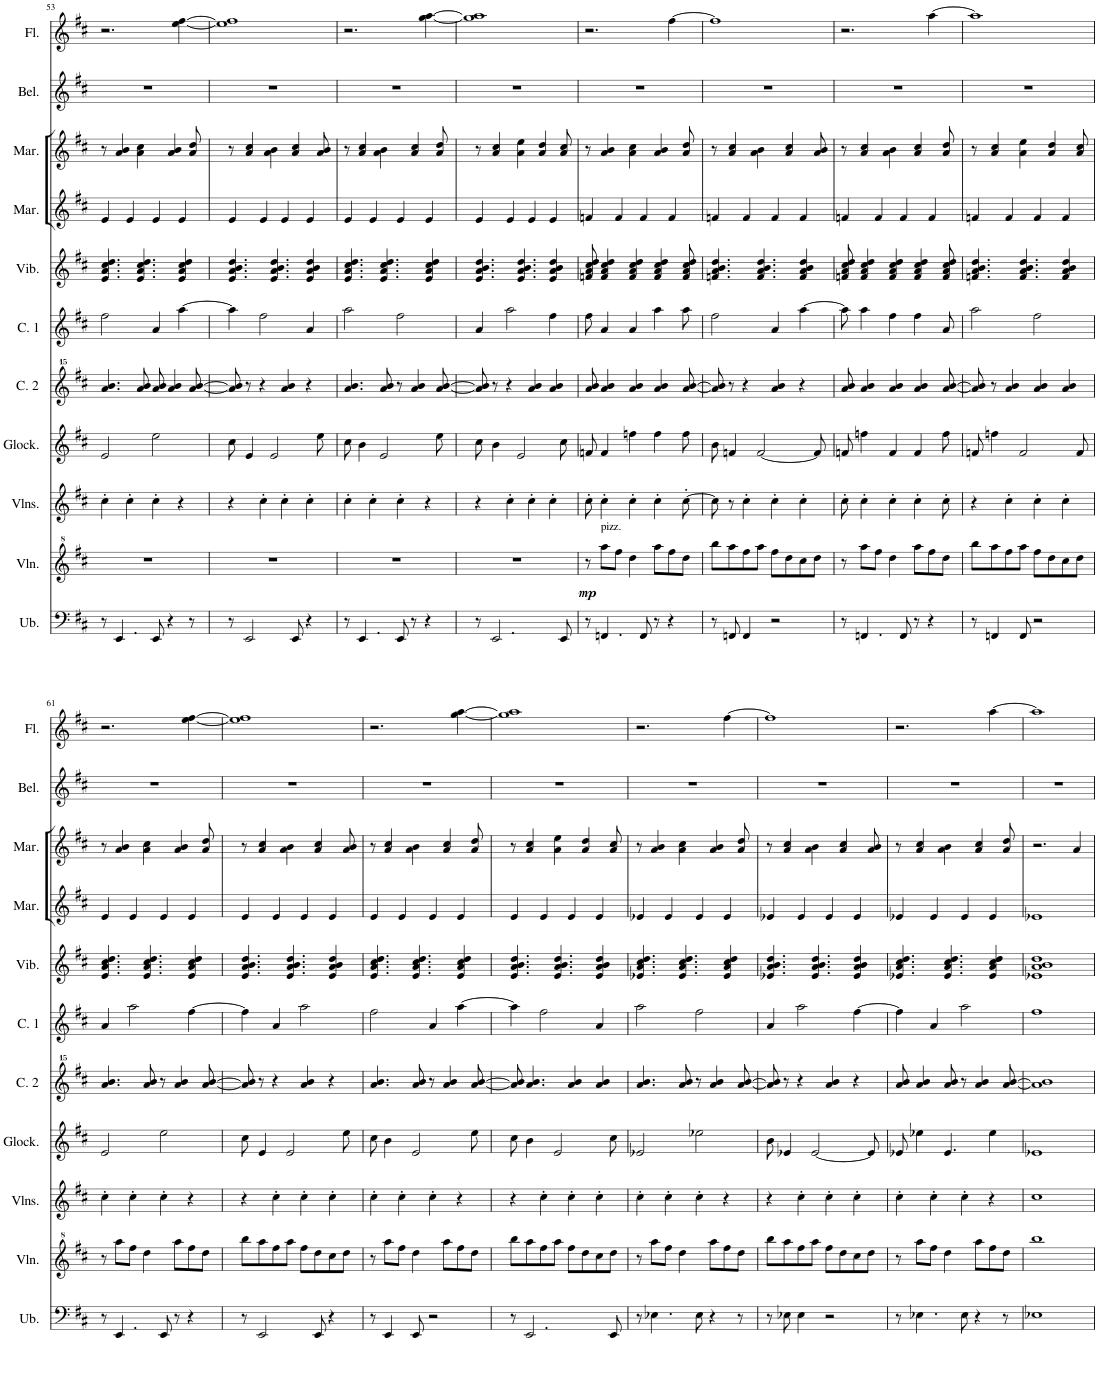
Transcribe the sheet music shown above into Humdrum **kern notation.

**kern	**kern	**dynam	**kern	**kern	**kern	**kern	**kern	**kern	**kern	**kern	**kern
*part11	*part10	*part10	*part9	*part8	*part7	*part6	*part5	*part4	*part3	*part2	*part1
*staff11	*staff10	*staff10	*staff9	*staff8	*staff7	*staff6	*staff5	*staff4	*staff3	*staff2	*staff1
*I"Upright Bass	*I"Violin	*	*I"Violins	*I"Glockenspiel	*I"Celesta 2	*I"Celesta 1	*I"Vibraphone	*I"Marimba	*I"Marimba	*I"Tubular Bells	*I"Flute
*I'Ub.	*I'Vln.	*	*I'Vlns.	*I'Glock.	*I'C. 2	*I'C. 1	*I'Vib.	*I'Mar.	*I'Mar.	*I'Bel.	*I'Fl.
!!LO:PB:g=z
*clefF4	*clefG^2	*	*clefG2	*clefG2	*clefG^^2	*clefG2	*clefG2	*clefG2	*clefG2	*clefG2	*clefG2
*Trd7c12	*	*	*	*Trd-14c-24	*	*	*	*	*	*	*
*k[f#c#]	*k[f#c#]	*	*k[f#c#]	*k[f#c#]	*k[f#c#]	*k[f#c#]	*k[f#c#]	*k[f#c#]	*k[f#c#]	*k[f#c#]	*k[f#c#]
*M4/4	*M4/4	*	*M4/4	*M4/4	*M4/4	*M4/4	*M4/4	*M4/4	*M4/4	*M4/4	*M4/4
=53	=53	=53	=53	=53	=53	=53	=53	=53	=53	=53	=53
8r	1r	.	4cc#'\	2e/	4.aaa/ 4.bbb/	2ff#\	4.e/ 4.a/ 4.cc#/ 4.dd/	4e/	8r	1r	2.r
4.EE/	.	.	.	.	.	.	.	.	4a/ 4b/	.	.
.	.	.	4cc#'\	.	.	.	.	4e/	.	.	.
.	.	.	.	.	8aaa/ 8bbb/	.	4.e/ 4.a/ 4.cc#/ 4.dd/	.	4a\ 4cc#\	.	.
8EE/	.	.	4cc#'\	2ee\	8aaa/ 8bbb/	4a/	.	4e/	.	.	.
4r	.	.	.	.	4aaa/ 4bbb/	.	.	.	4a/ 4b/	.	.
.	.	.	4r	.	.	[4aa\	4e/ 4a/ 4cc#/ 4dd/	4e/	.	.	[4ee\ [4ff#\
8r	.	.	.	.	[8aaa/ [8bbb/	.	.	.	8a/ 8dd/	.	.
=54	=54	=54	=54	=54	=54	=54	=54	=54	=54	=54	=54
8r	1r	.	4r	8cc#\	8aaa/] 8bbb/]	4aa\]	4.e/ 4.a/ 4.b/ 4.dd/	4e/	8r	1r	1ee] 1ff#]
2EE/	.	.	.	4e/	8r	.	.	.	4a/ 4cc#/	.	.
.	.	.	4cc#'\	.	4r	2ff#\	.	4e/	.	.	.
.	.	.	.	2e/	.	.	4.e/ 4.a/ 4.b/ 4.dd/	.	4a\ 4b\	.	.
.	.	.	4cc#'\	.	4aaa/ 4bbb/	.	.	4e/	.	.	.
8EE/	.	.	.	.	.	.	.	.	4a/ 4cc#/	.	.
4r	.	.	4cc#'\	.	4r	4a/	4e/ 4a/ 4b/ 4dd/	4e/	.	.	.
.	.	.	.	8ee\	.	.	.	.	8a/ 8b/	.	.
=55	=55	=55	=55	=55	=55	=55	=55	=55	=55	=55	=55
8r	1r	.	4cc#'\	8cc#\	4.aaa/ 4.bbb/	2aa\	4.e/ 4.a/ 4.cc#/ 4.dd/	4e/	8r	1r	2.r
4.EE/	.	.	.	4b\	.	.	.	.	4a/ 4cc#/	.	.
.	.	.	4cc#'\	.	.	.	.	4e/	.	.	.
.	.	.	.	2e/	8aaa/ 8bbb/	.	4.e/ 4.a/ 4.cc#/ 4.dd/	.	4a\ 4b\	.	.
8EE/	.	.	4cc#'\	.	8r	2ff#\	.	4e/	.	.	.
8r	.	.	.	.	4aaa/ 4bbb/	.	.	.	4a/ 4cc#/	.	.
4r	.	.	4r	.	.	.	4e/ 4a/ 4cc#/ 4dd/	4e/	.	.	[4gg\ [4aa\
.	.	.	.	8ee\	[8aaa/ [8bbb/	.	.	.	8a/ 8dd/	.	.
=56	=56	=56	=56	=56	=56	=56	=56	=56	=56	=56	=56
8r	1r	.	4r	8cc#\	8aaa/] 8bbb/]	4a/	4.e/ 4.a/ 4.b/ 4.dd/	4e/	8r	1r	1gg] 1aa]
2.EE/	.	.	.	4b\	8r	.	.	.	4a/ 4cc#/	.	.
.	.	.	4cc#'\	.	4r	2aa\	.	4e/	.	.	.
.	.	.	.	2e/	.	.	4.e/ 4.a/ 4.b/ 4.dd/	.	4a\ 4ee\	.	.
.	.	.	4cc#'\	.	4aaa/ 4bbb/	.	.	4e/	.	.	.
.	.	.	.	.	.	.	.	.	4a/ 4dd/	.	.
.	.	.	4cc#'\	.	4aaa/ 4bbb/	4ff#\	4e/ 4a/ 4b/ 4dd/	4e/	.	.	.
8EE/	.	.	.	8cc#\	.	.	.	.	8a/ 8cc#/	.	.
=57	=57	=57	=57	=57	=57	=57	=57	=57	=57	=57	=57
!	!	!LO:DY:b	!	!	!	!	!	!	!	!	!
8r	8r	mp	8cc#'\	8fn/	8aaa/ 8bbb/	8ff#\	8fn/ 8a/ 8cc#/ 8dd/	4fn/	8r	1r	2.r
!	!LO:TX:a:t=pizz.	!	!	!	!	!	!	!	!	!	!
4.FFn/	8aaa\L	.	4cc#'\	4f/	4aaa/ 4bbb/	4a/	4f/ 4a/ 4cc#/ 4dd/	.	4a/ 4b/	.	.
.	8fff#\J	.	.	.	.	.	.	4f/	.	.	.
.	4ddd\	.	4cc#'\	4ffn\	4aaa/ 4bbb/	4a/	4f/ 4a/ 4cc#/ 4dd/	.	4a\ 4cc#\	.	.
8FF/	.	.	.	.	.	.	.	4f/	.	.	.
8r	8aaa\L	.	4cc#'\	4ff\	4aaa/ 4bbb/	4aa\	4f/ 4a/ 4cc#/ 4dd/	.	4a/ 4b/	.	.
4r	8fff#\	.	.	.	.	.	.	4f/	.	.	[4ff#\
.	8ddd\J	.	[8cc#'\	8ff\	[8aaa/ [8bbb/	8aa\	8f/ 8a/ 8cc#/ 8dd/	.	8a/ 8dd/	.	.
=58	=58	=58	=58	=58	=58	=58	=58	=58	=58	=58	=58
8r	8bbb\L	.	8cc#\]	8b\	8aaa/] 8bbb/]	2ff#\	4.fn/ 4.a/ 4.b/ 4.dd/	4fn/	8r	1r	1ff#]
8FFn/	8aaa\	.	8r	4fn/	8r	.	.	.	4a/ 4cc#/	.	.
4FF/	8fff#\	.	4cc#'\	.	4r	.	.	4f/	.	.	.
.	8aaa\J	.	.	[2f/	.	.	4.f/ 4.a/ 4.b/ 4.dd/	.	4a\ 4b\	.	.
2r	8fff#\L	.	4cc#'\	.	4aaa/ 4bbb/	4a/	.	4f/	.	.	.
.	8ddd\	.	.	.	.	.	.	.	4a/ 4cc#/	.	.
.	8ccc#\	.	4cc#'\	.	4r	[4aa\	4f/ 4a/ 4b/ 4dd/	4f/	.	.	.
.	8ddd\J	.	.	8f/]	.	.	.	.	8a/ 8b/	.	.
=59	=59	=59	=59	=59	=59	=59	=59	=59	=59	=59	=59
8r	8r	.	8cc#'\	8fn/	8aaa/ 8bbb/	8aa\]	8fn/ 8a/ 8cc#/ 8dd/	4fn/	8r	1r	2.r
4.FFn/	8aaa\L	.	4cc#'\	4ffn\	4aaa/ 4bbb/	4aa\	4f/ 4a/ 4cc#/ 4dd/	.	4a/ 4cc#/	.	.
.	8fff#\J	.	.	.	.	.	.	4f/	.	.	.
.	4ddd\	.	4cc#'\	4f/	4aaa/ 4bbb/	4ff#\	4f/ 4a/ 4cc#/ 4dd/	.	4a\ 4b\	.	.
8FF/	.	.	.	.	.	.	.	4f/	.	.	.
8r	8aaa\L	.	4cc#'\	4f/	4aaa/ 4bbb/	4ff#\	4f/ 4a/ 4cc#/ 4dd/	.	4a/ 4cc#/	.	.
4r	8fff#\	.	.	.	.	.	.	4f/	.	.	[4aa\
.	8ddd\J	.	8cc#'\	8ff\	[8aaa/ [8bbb/	8a/	8f/ 8a/ 8cc#/ 8dd/	.	8a/ 8dd/	.	.
=60	=60	=60	=60	=60	=60	=60	=60	=60	=60	=60	=60
8r	8bbb\L	.	4r	8fn/	8aaa/] 8bbb/]	2aa\	4.fn/ 4.a/ 4.b/ 4.dd/	4fn/	8r	1r	1aa]
4FFn/	8aaa\	.	.	4ffn\	8r	.	.	.	4a/ 4cc#/	.	.
.	8fff#\	.	4cc#'\	.	4aaa/ 4bbb/	.	.	4f/	.	.	.
8FF/	8aaa\J	.	.	2f/	.	.	4.f/ 4.a/ 4.b/ 4.dd/	.	4a\ 4ee\	.	.
2r	8fff#\L	.	4cc#'\	.	4aaa/ 4bbb/	2ff#\	.	4f/	.	.	.
.	8ddd\	.	.	.	.	.	.	.	4a/ 4dd/	.	.
.	8ccc#\	.	4cc#'\	.	4aaa/ 4bbb/	.	4f/ 4a/ 4b/ 4dd/	4f/	.	.	.
.	8ddd\J	.	.	8f/	.	.	.	.	8a/ 8cc#/	.	.
!!LO:LB:g=z
=61	=61	=61	=61	=61	=61	=61	=61	=61	=61	=61	=61
8r	8r	.	4cc#'\	2e/	4.aaa/ 4.bbb/	4a/	4.e/ 4.a/ 4.cc#/ 4.dd/	4e/	8r	1r	2.r
4.EE/	8aaa\L	.	.	.	.	.	.	.	4a/ 4b/	.	.
.	8fff#\J	.	4cc#'\	.	.	2aa\	.	4e/	.	.	.
.	4ddd\	.	.	.	8aaa/ 8bbb/	.	4.e/ 4.a/ 4.cc#/ 4.dd/	.	4a\ 4cc#\	.	.
8EE/	.	.	4cc#'\	2ee\	8r	.	.	4e/	.	.	.
8r	8aaa\L	.	.	.	4aaa/ 4bbb/	.	.	.	4a/ 4b/	.	.
4r	8fff#\	.	4r	.	.	[4ff#\	4e/ 4a/ 4cc#/ 4dd/	4e/	.	.	[4ee\ [4ff#\
.	8ddd\J	.	.	.	[8aaa/ [8bbb/	.	.	.	8a/ 8dd/	.	.
=62	=62	=62	=62	=62	=62	=62	=62	=62	=62	=62	=62
8r	8bbb\L	.	4r	8cc#\	8aaa/] 8bbb/]	4ff#\]	4.e/ 4.a/ 4.b/ 4.dd/	4e/	8r	1r	1ee] 1ff#]
2EE/	8aaa\	.	.	4e/	8r	.	.	.	4a/ 4cc#/	.	.
.	8fff#\	.	4cc#'\	.	4r	4a/	.	4e/	.	.	.
.	8aaa\J	.	.	2e/	.	.	4.e/ 4.a/ 4.b/ 4.dd/	.	4a\ 4b\	.	.
.	8fff#\L	.	4cc#'\	.	4aaa/ 4bbb/	2aa\	.	4e/	.	.	.
8EE/	8ddd\	.	.	.	.	.	.	.	4a/ 4cc#/	.	.
4r	8ccc#\	.	4cc#'\	.	4r	.	4e/ 4a/ 4b/ 4dd/	4e/	.	.	.
.	8ddd\J	.	.	8ee\	.	.	.	.	8a/ 8b/	.	.
=63	=63	=63	=63	=63	=63	=63	=63	=63	=63	=63	=63
8r	8r	.	4cc#'\	8cc#\	4.aaa/ 4.bbb/	2ff#\	4.e/ 4.a/ 4.cc#/ 4.dd/	4e/	8r	1r	2.r
4EE/	8aaa\L	.	.	4b\	.	.	.	.	4a/ 4cc#/	.	.
.	8fff#\J	.	4cc#'\	.	.	.	.	4e/	.	.	.
8EE/	4ddd\	.	.	2e/	8aaa/ 8bbb/	.	4.e/ 4.a/ 4.cc#/ 4.dd/	.	4a\ 4b\	.	.
2r	.	.	4cc#'\	.	8r	4a/	.	4e/	.	.	.
.	8aaa\L	.	.	.	4aaa/ 4bbb/	.	.	.	4a/ 4cc#/	.	.
.	8fff#\	.	4r	.	.	[4aa\	4e/ 4a/ 4cc#/ 4dd/	4e/	.	.	[4gg\ [4aa\
.	8ddd\J	.	.	8ee\	[8aaa/ [8bbb/	.	.	.	8a/ 8dd/	.	.
=64	=64	=64	=64	=64	=64	=64	=64	=64	=64	=64	=64
8r	8bbb\L	.	4r	8cc#\	8aaa/] 8bbb/]	4aa\]	4.e/ 4.a/ 4.b/ 4.dd/	4e/	8r	1r	1gg] 1aa]
2.EE/	8aaa\	.	.	4b\	4.aaa/ 4.bbb/	.	.	.	4a/ 4cc#/	.	.
.	8fff#\	.	4cc#'\	.	.	2ff#\	.	4e/	.	.	.
.	8aaa\J	.	.	2e/	.	.	4.e/ 4.a/ 4.b/ 4.dd/	.	4a\ 4ee\	.	.
.	8fff#\L	.	4cc#'\	.	4aaa/ 4bbb/	.	.	4e/	.	.	.
.	8ddd\	.	.	.	.	.	.	.	4a/ 4dd/	.	.
.	8ccc#\	.	4cc#'\	.	4aaa/ 4bbb/	4a/	4e/ 4a/ 4b/ 4dd/	4e/	.	.	.
8EE/	8ddd\J	.	.	8cc#\	.	.	.	.	8a/ 8cc#/	.	.
=65	=65	=65	=65	=65	=65	=65	=65	=65	=65	=65	=65
8r	8r	.	4cc#'\	2e-X/	4.aaa/ 4.bbb/	2aa\	4.e-X/ 4.a/ 4.cc#/ 4.dd/	4e-X/	8r	1r	2.r
4.E-X\	8aaa\L	.	.	.	.	.	.	.	4a/ 4b/	.	.
.	8fff#\J	.	4cc#'\	.	.	.	.	4e-/	.	.	.
.	4ddd\	.	.	.	8aaa/ 8bbb/	.	4.e-/ 4.a/ 4.cc#/ 4.dd/	.	4a\ 4cc#\	.	.
8E-\	.	.	4cc#'\	2ee-X\	8r	2ff#\	.	4e-/	.	.	.
4r	8aaa\L	.	.	.	4aaa/ 4bbb/	.	.	.	4a/ 4b/	.	.
.	8fff#\	.	4r	.	.	.	4e-/ 4a/ 4cc#/ 4dd/	4e-/	.	.	[4ff#\
8r	8ddd\J	.	.	.	[8aaa/ [8bbb/	.	.	.	8a/ 8dd/	.	.
=66	=66	=66	=66	=66	=66	=66	=66	=66	=66	=66	=66
8r	8bbb\L	.	4r	8b\	8aaa/] 8bbb/]	4a/	4.e-X/ 4.a/ 4.b/ 4.dd/	4e-X/	8r	1r	1ff#]
8E-X\	8aaa\	.	.	4e-X/	8r	.	.	.	4a/ 4cc#/	.	.
4E-\	8fff#\	.	4cc#'\	.	4r	2aa\	.	4e-/	.	.	.
.	8aaa\J	.	.	[2e-/	.	.	4.e-/ 4.a/ 4.b/ 4.dd/	.	4a\ 4b\	.	.
2r	8fff#\L	.	4cc#'\	.	4aaa/ 4bbb/	.	.	4e-/	.	.	.
.	8ddd\	.	.	.	.	.	.	.	4a/ 4cc#/	.	.
.	8ccc#\	.	4cc#'\	.	4r	[4ff#\	4e-/ 4a/ 4b/ 4dd/	4e-/	.	.	.
.	8ddd\J	.	.	8e-/]	.	.	.	.	8a/ 8b/	.	.
=67	=67	=67	=67	=67	=67	=67	=67	=67	=67	=67	=67
8r	8r	.	4cc#'\	8e-X/	8aaa/ 8bbb/	4ff#\]	4.e-X/ 4.a/ 4.cc#/ 4.dd/	4e-X/	8r	1r	2.r
4.E-X\	8aaa\L	.	.	4ee-X\	4aaa/ 4bbb/	.	.	.	4a/ 4cc#/	.	.
.	8fff#\J	.	4cc#'\	.	.	4a/	.	4e-/	.	.	.
.	4ddd\	.	.	4.e-/	8aaa/ 8bbb/	.	4.e-/ 4.a/ 4.cc#/ 4.dd/	.	4a\ 4b\	.	.
8E-\	.	.	4cc#'\	.	8r	2aa\	.	4e-/	.	.	.
4r	8aaa\L	.	.	.	4aaa/ 4bbb/	.	.	.	4a/ 4cc#/	.	.
.	8fff#\	.	4r	4ee-\	.	.	4e-/ 4a/ 4cc#/ 4dd/	4e-/	.	.	[4aa\
8r	8ddd\J	.	.	.	[8aaa/ [8bbb/	.	.	.	8a/ 8dd/	.	.
=68	=68	=68	=68	=68	=68	=68	=68	=68	=68	=68	=68
1E-X	1bbb	.	1cc#	1e-X	1aaa] 1bbb]	1ff#	1e-X 1a 1b 1dd	1e-X	2.r	1r	1aa]
.	.	.	.	.	.	.	.	.	4a/	.	.
=	=	=	=	=	=	=	=	=	=	=	=
*-	*-	*-	*-	*-	*-	*-	*-	*-	*-	*-	*-
